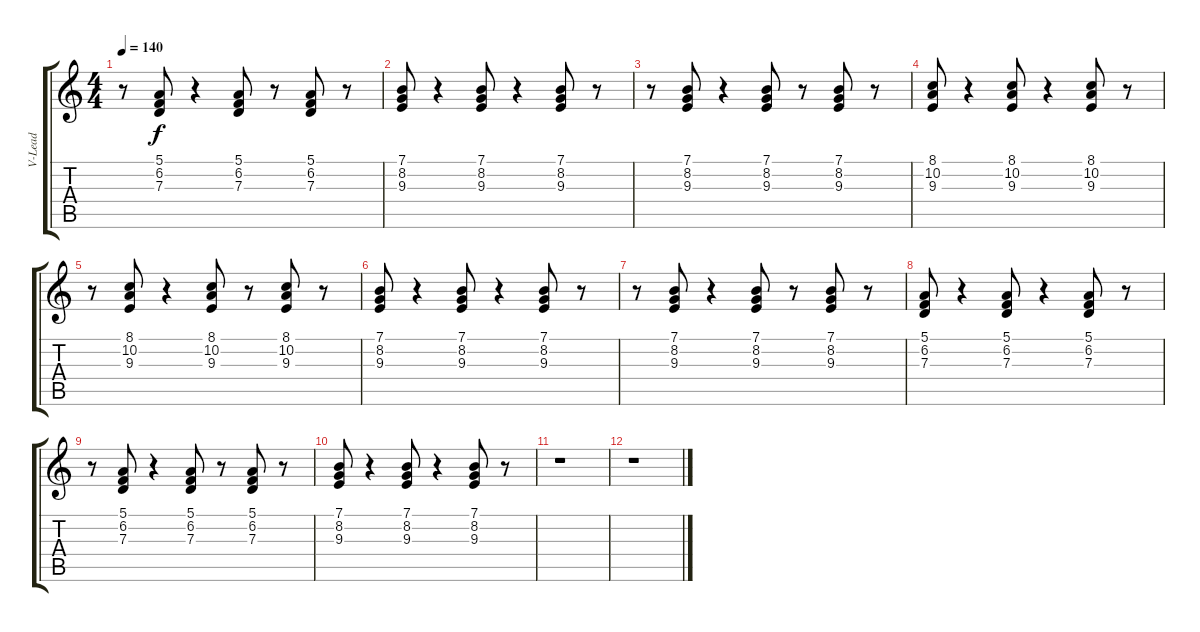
\track ("V-Lead" "V-Lead") {instrument lead6voice}
\staff {score tabs}
\tuning (E4 B3 G3 D3 A2 E2) {hide}
\ts (4 4)
\tempo 140
\clef g2
\ks c
r.8{dy f} (5.1 6.2 7.3).8 r.4 (5.1 6.2 7.3).8 r.8 (5.1 6.2 7.3).8 r.8 |
(7.1 8.2 9.3).8 r.4 (7.1 8.2 9.3).8 r.4 (7.1 8.2 9.3).8 r.8 |
r.8 (7.1 8.2 9.3).8 r.4 (7.1 8.2 9.3).8 r.8 (7.1 8.2 9.3).8 r.8 |
(8.1 10.2 9.3).8 r.4 (8.1 10.2 9.3).8 r.4 (8.1 10.2 9.3).8 r.8 |
r.8 (8.1 10.2 9.3).8 r.4 (8.1 10.2 9.3).8 r.8 (8.1 10.2 9.3).8 r.8 |
(7.1 8.2 9.3).8 r.4 (7.1 8.2 9.3).8 r.4 (7.1 8.2 9.3).8 r.8 |
r.8 (7.1 8.2 9.3).8 r.4 (7.1 8.2 9.3).8 r.8 (7.1 8.2 9.3).8 r.8 |
(5.1 6.2 7.3).8 r.4 (5.1 6.2 7.3).8 r.4 (5.1 6.2 7.3).8 r.8 |
r.8 (5.1 6.2 7.3).8 r.4 (5.1 6.2 7.3).8 r.8 (5.1 6.2 7.3).8 r.8 |
(7.1 8.2 9.3).8 r.4 (7.1 8.2 9.3).8 r.4 (7.1 8.2 9.3).8 r.8 |
r.1 |
r.1
